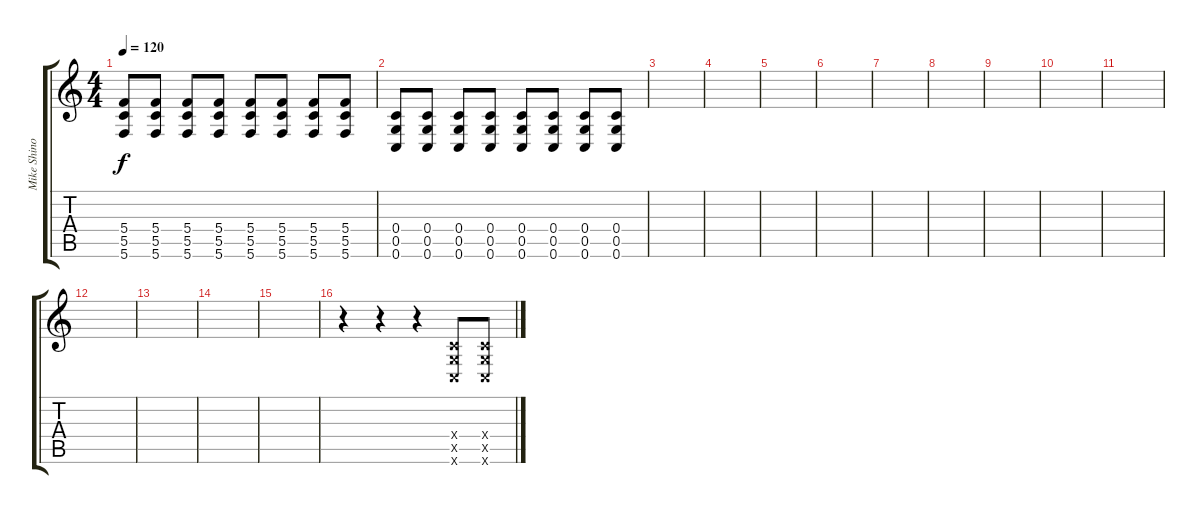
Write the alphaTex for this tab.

\track ("Mike Shinoda" "Mike Shino") {instrument distortionguitar}
\staff {score tabs}
\tuning (D4 A3 F3 C3 G2 C2) {hide}
\ts (4 4)
\tempo 120
\clef g2
\ks c
(5.4 5.5 5.6).8{dy f} (5.4 5.5 5.6).8 (5.4 5.5 5.6).8 (5.4 5.5 5.6).8 (5.4 5.5 5.6).8 (5.4 5.5 5.6).8 (5.4 5.5 5.6).8 (5.4 5.5 5.6).8 |
(0.4 0.5 0.6).8 (0.4 0.5 0.6).8 (0.4 0.5 0.6).8 (0.4 0.5 0.6).8 (0.4 0.5 0.6).8 (0.4 0.5 0.6).8 (0.4 0.5 0.6).8 (0.4 0.5 0.6).8 |
|
|
|
|
|
|
|
|
|
|
|
|
|
r.4 r.4 r.4 (0.4{x} 0.5{x} 0.6{x}).8{volume 10} (0.4{x} 0.5{x} 0.6{x}).8
